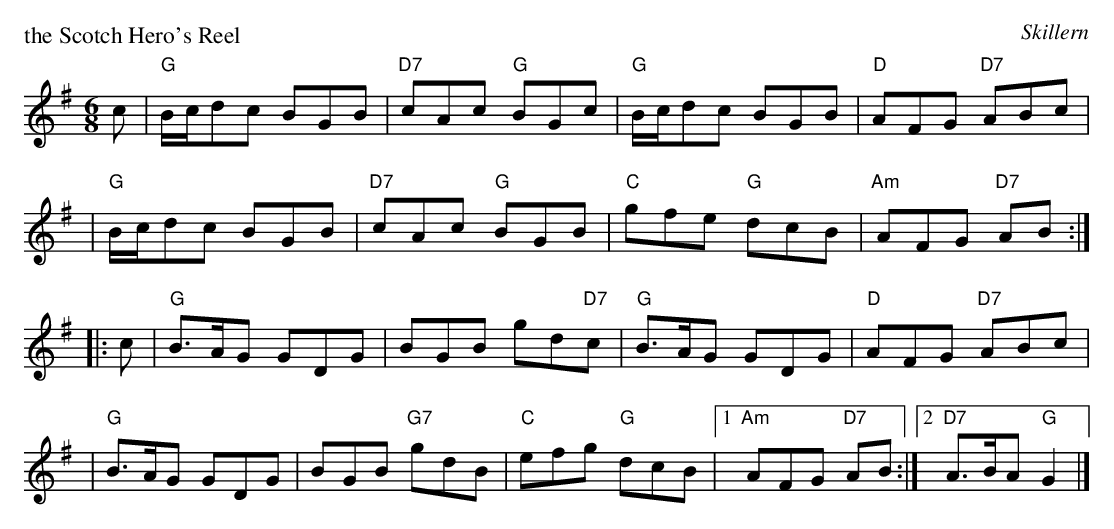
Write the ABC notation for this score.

X:1
P: the Scotch Hero's Reel
C: Skillern
M: 6/8
L: 1/8
K: G
c \
| "G"B/c/dc BGB | "D7"cAc "G"BGc | "G"B/c/dc BGB |  "D"AFG "D7"ABc |
| "G"B/c/dc BGB | "D7"cAc "G"BGB | "C"gfe "G"dcB | "Am"AFG "D7"AB :|
|: c \
| "G"B>AG GDG | BGB gd"D7"c | "G"B>AG   GDG |   "D"AFG "D7"ABc |
| "G"B>AG GDG | BGB "G7"gdB | "C"efg "G"dcB |1 "Am"AFG "D7"AB :|2 "D7"A>BA "G"G2 |]
